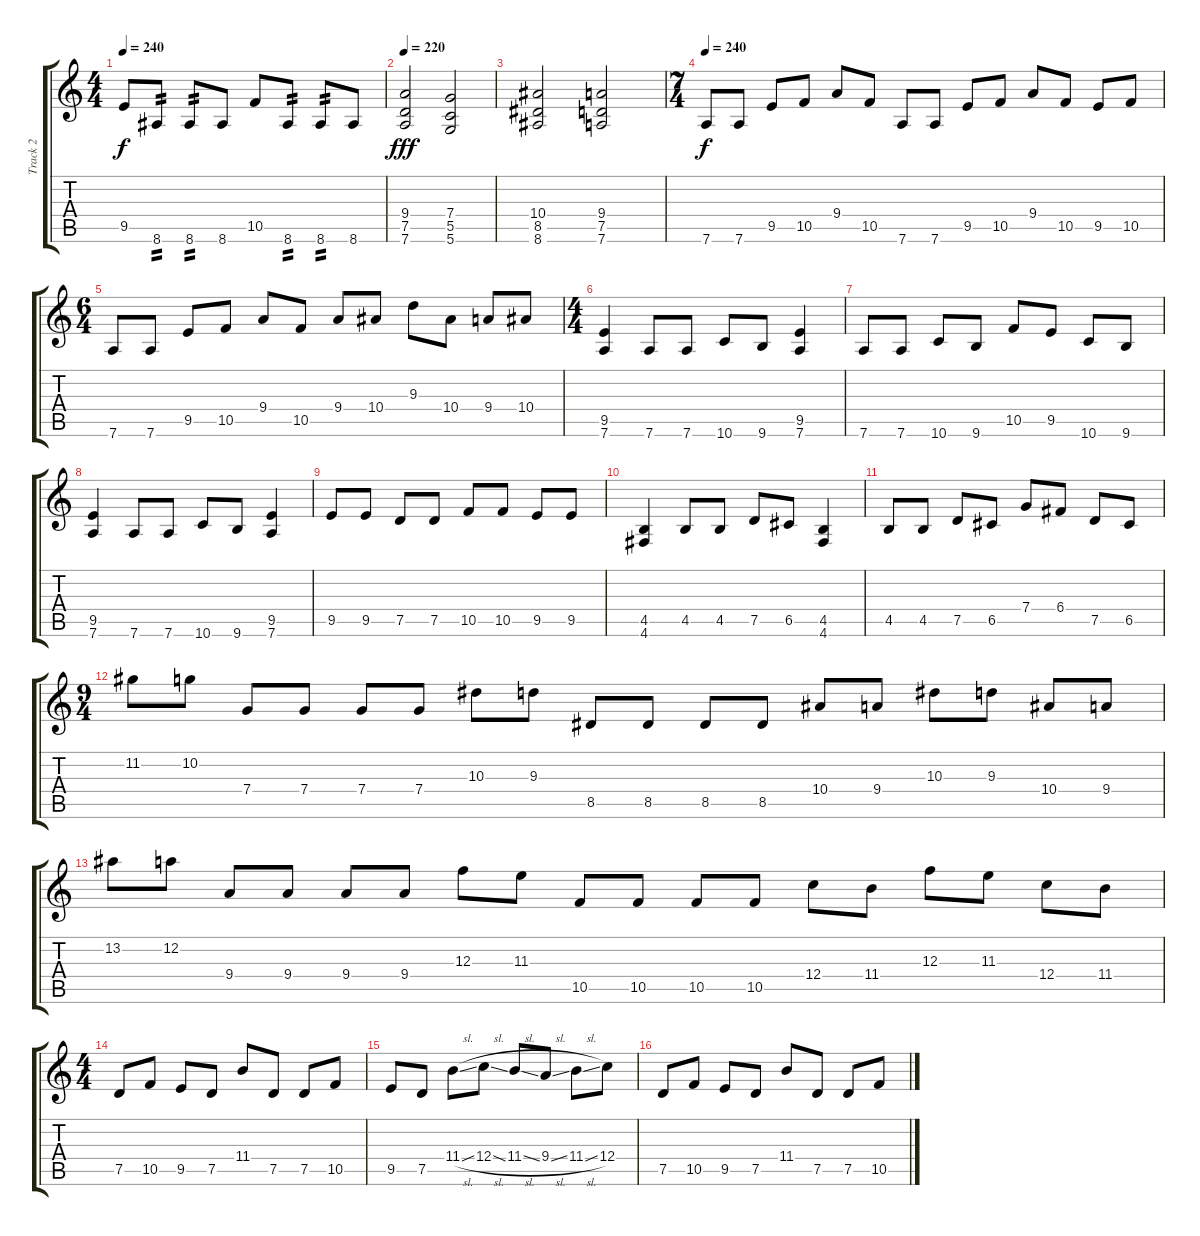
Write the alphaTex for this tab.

\track ("Track 2" "Track 2") {instrument distortionguitar}
\staff {score tabs}
\tuning (D4 A3 F3 C3 G2 D2) {hide}
\ts (4 4)
\tempo 240
\clef g2
\ks c
9.5.8{dy f} 8.6.8{tp 2} 8.6.8{tp 2} 8.6.8 10.5.8 8.6.8{tp 2} 8.6.8{tp 2} 8.6.8 |
\tempo 220
(9.4 7.5 7.6).2{dy fff} (7.4 5.5 5.6).2 |
(10.4 8.5 8.6).2 (9.4 7.5 7.6).2 |
\ts (7 4)
\tempo 240
7.6.8{dy f} 7.6.8 9.5.8 10.5.8 9.4.8 10.5.8 7.6.8 7.6.8 9.5.8 10.5.8 9.4.8 10.5.8 9.5.8 10.5.8 |
\ts (6 4)
7.6.8 7.6.8 9.5.8 10.5.8 9.4.8 10.5.8 9.4.8 10.4.8 9.3.8 10.4.8 9.4.8 10.4.8 |
\ts (4 4)
(9.5 7.6).4 7.6.8 7.6.8 10.6.8 9.6.8 (9.5 7.6).4 |
7.6.8 7.6.8 10.6.8 9.6.8 10.5.8 9.5.8 10.6.8 9.6.8 |
(9.5 7.6).4 7.6.8 7.6.8 10.6.8 9.6.8 (9.5 7.6).4 |
9.5.8 9.5.8 7.5.8 7.5.8 10.5.8 10.5.8 9.5.8 9.5.8 |
(4.5 4.6).4 4.5.8 4.5.8 7.5.8 6.5.8 (4.5 4.6).4 |
4.5.8 4.5.8 7.5.8 6.5.8 7.4.8 6.4.8 7.5.8 6.5.8 |
\ts (9 4)
11.2.8 10.2.8 7.4.8 7.4.8 7.4.8 7.4.8 10.3.8 9.3.8 8.5.8 8.5.8 8.5.8 8.5.8 10.4.8 9.4.8 10.3.8 9.3.8 10.4.8 9.4.8 |
13.2.8 12.2.8 9.4.8 9.4.8 9.4.8 9.4.8 12.3.8 11.3.8 10.5.8 10.5.8 10.5.8 10.5.8 12.4.8 11.4.8 12.3.8 11.3.8 12.4.8 11.4.8 |
\ts (4 4)
7.5.8 10.5.8 9.5.8 7.5.8 11.4.8 7.5.8 7.5.8 10.5.8 |
9.5.8 7.5.8 11.4{sl}.8 12.4{sl}.8 11.4{sl}.8 9.4{sl}.8 11.4{sl}.8 12.4.8 |
7.5.8 10.5.8 9.5.8 7.5.8 11.4.8 7.5.8 7.5.8 10.5.8
